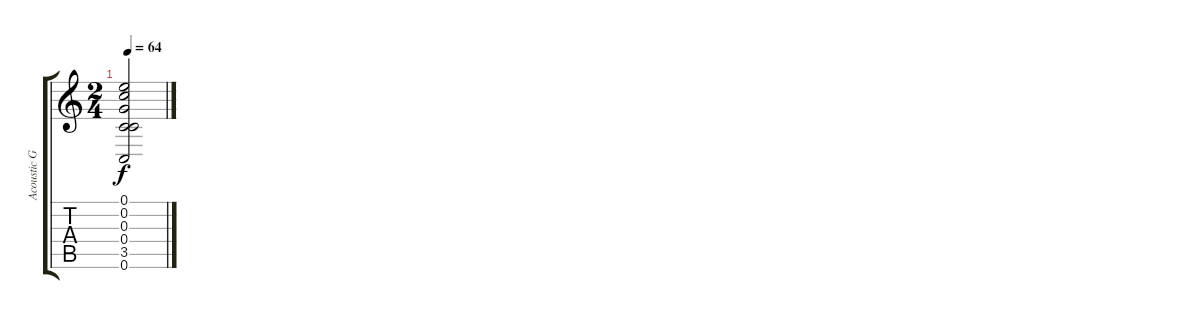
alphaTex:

\track ("Acoustic Guitar" "Acoustic G") {instrument acousticguitarsteel}
\staff {score tabs}
\tuning (E4 C4 G3 C3 A2 C2) {hide}
\ts (2 4)
\tempo 64
\clef g2
\ks c
(0.1{t} 0.2{t} 0.3{t} 0.4{t} 3.5{t} 0.6{t}).2{dy f}
